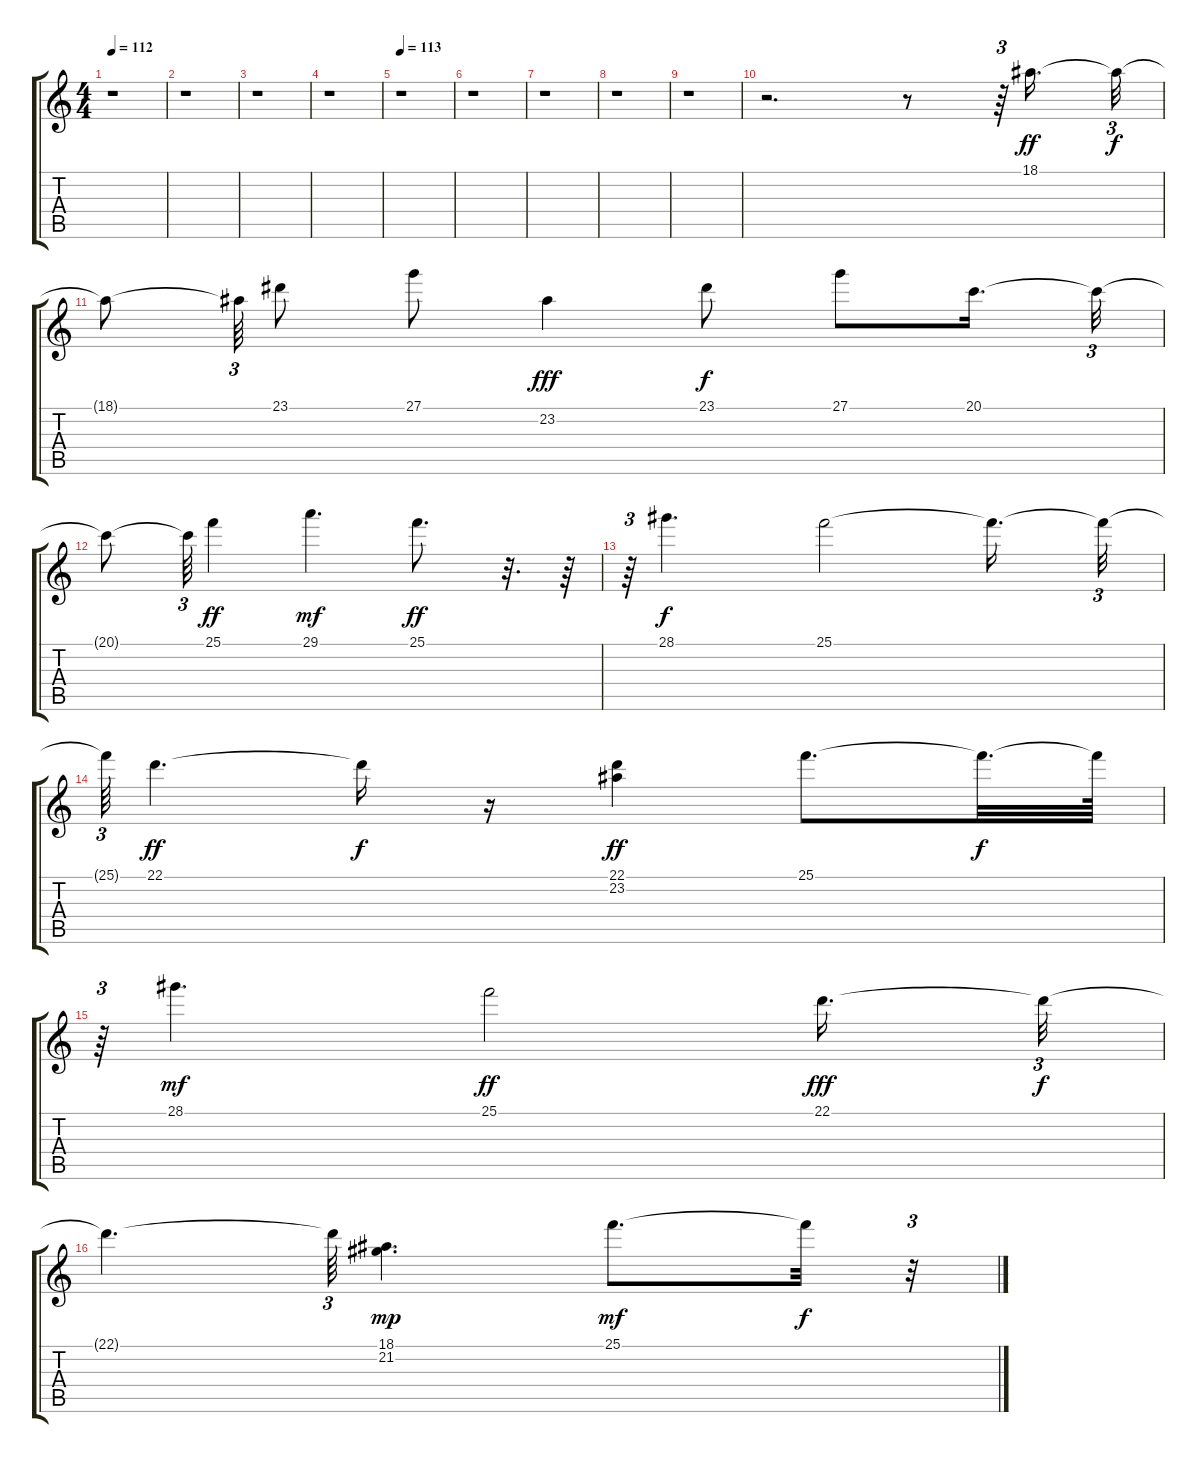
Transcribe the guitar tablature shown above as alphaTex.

\track "" {instrument rockorgan}
\staff {score tabs}
\tuning (E4 B3 G3 D3 A2 E2) {hide}
\ts (4 4)
\tempo 112
\clef g2
\ks c
r.1{dy f} |
r.1 |
r.1 |
r.1 |
\tempo 113
r.1 |
r.1 |
r.1 |
r.1 |
r.1 |
r.2{d} r.8 r.64{tu (3 2)} 18.1.16{d dy ff} 18.1{t}.32{tu (3 2) dy f} |
18.1{t}.8 18.1{t}.64{tu (3 2)} 23.1.8 27.1.8 23.2.4{dy fff} 23.1.8{dy f} 27.1.8 20.1.16{d} 20.1{t}.32{tu (3 2)} |
20.1{t}.8 20.1{t}.64{tu (3 2)} 25.1.4{dy ff} 29.1.4{d dy mf} 25.1.8{d dy ff} r.32{d} r.64 |
r.64{tu (3 2)} 28.1.4{d dy f} 25.1.2 25.1{t}.16{d} 25.1{t}.32{tu (3 2)} |
25.1{t}.64{tu (3 2)} 22.1.4{d dy ff} 22.1{t}.16{dy f} r.16 (22.1 23.2).4{dy ff} 25.1.8{d} 25.1{t}.32{d dy f} 25.1{t}.64 |
r.64{tu (3 2)} 28.1.4{d dy mf} 25.1.2{dy ff} 22.1.16{d dy fff} 22.1{t}.32{tu (3 2) dy f} |
22.1{t}.4{d} 22.1{t}.64{tu (3 2)} (18.1 21.2).4{d dy mp} 25.1.8{d dy mf} 25.1{t}.32{dy f} r.32{tu (3 2)}
